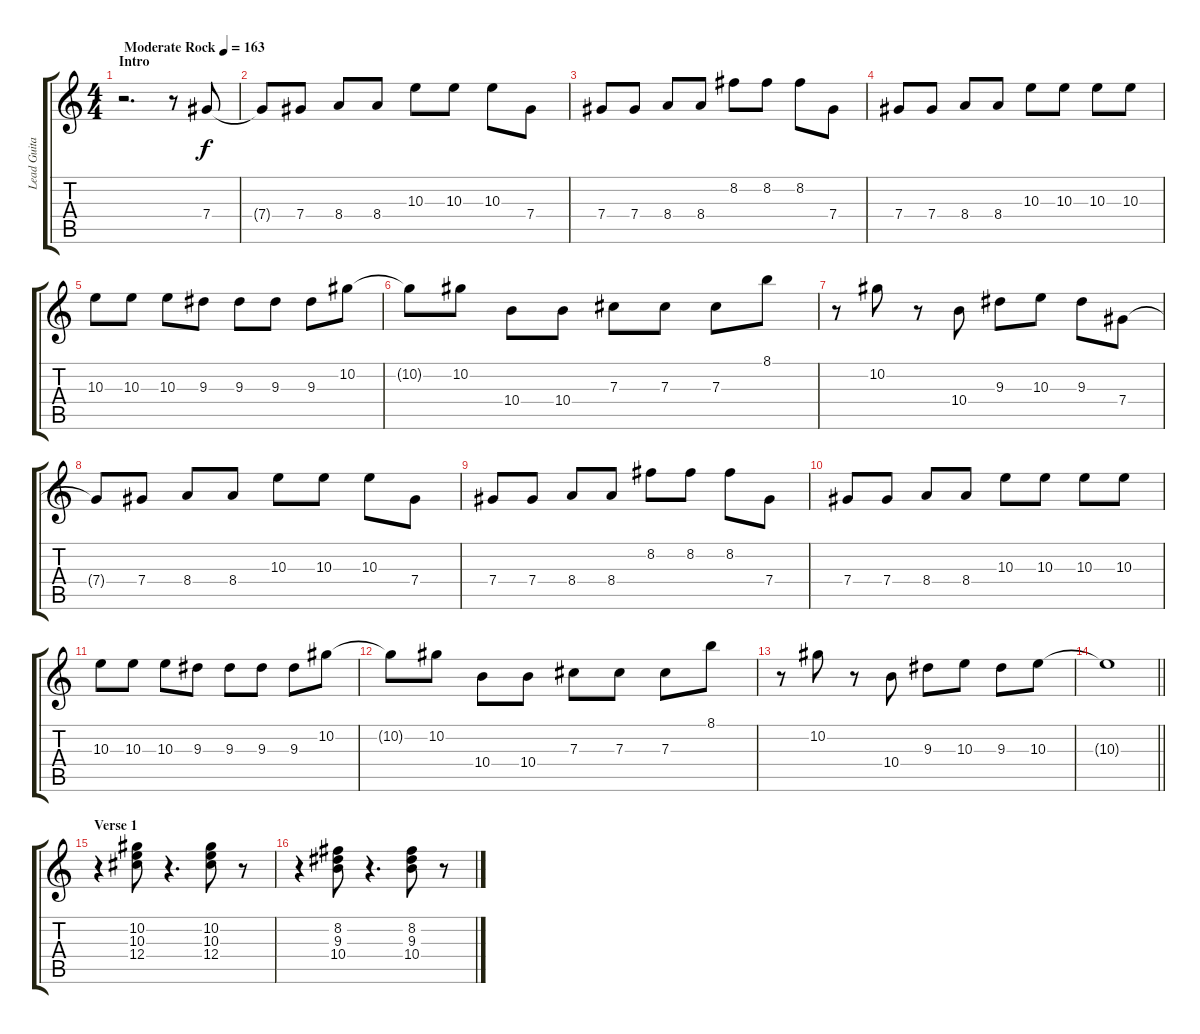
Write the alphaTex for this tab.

\track ("Lead Guitar" "Lead Guita") {instrument overdrivenguitar}
\staff {score tabs}
\tuning (Eb4 Bb3 Gb3 Db3 Ab2 Eb2) {hide}
\ts (4 4)
\section ("" "Intro")
\tempo (163 "Moderate Rock")
\clef g2
\ks c
r.2{d dy f instrument overdrivenguitar} r.8 7.4.8 |
7.4{t}.8 7.4.8 8.4.8 8.4.8 10.3.8 10.3.8 10.3.8 7.4.8 |
7.4.8 7.4.8 8.4.8 8.4.8 8.2.8 8.2.8 8.2.8 7.4.8 |
7.4.8 7.4.8 8.4.8 8.4.8 10.3.8 10.3.8 10.3.8 10.3.8 |
10.3.8 10.3.8 10.3.8 9.3.8 9.3.8 9.3.8 9.3.8 10.2.8 |
10.2{t}.8 10.2.8 10.4.8 10.4.8 7.3.8 7.3.8 7.3.8 8.1.8 |
r.8 10.2.8 r.8 10.4.8 9.3.8 10.3.8 9.3.8 7.4.8 |
7.4{t}.8 7.4.8 8.4.8 8.4.8 10.3.8 10.3.8 10.3.8 7.4.8 |
7.4.8 7.4.8 8.4.8 8.4.8 8.2.8 8.2.8 8.2.8 7.4.8 |
7.4.8 7.4.8 8.4.8 8.4.8 10.3.8 10.3.8 10.3.8 10.3.8 |
10.3.8 10.3.8 10.3.8 9.3.8 9.3.8 9.3.8 9.3.8 10.2.8 |
10.2{t}.8 10.2.8 10.4.8 10.4.8 7.3.8 7.3.8 7.3.8 8.1.8 |
r.8 10.2.8 r.8 10.4.8 9.3.8 10.3.8 9.3.8 10.3.8 |
\barLineRight lightlight
10.3{t}.1 |
\section ("" "Verse 1")
r.4 (10.2 10.3 12.4).8 r.4{d} (10.2 10.3 12.4).8 r.8 |
r.4 (8.2 9.3 10.4).8 r.4{d} (8.2 9.3 10.4).8 r.8
